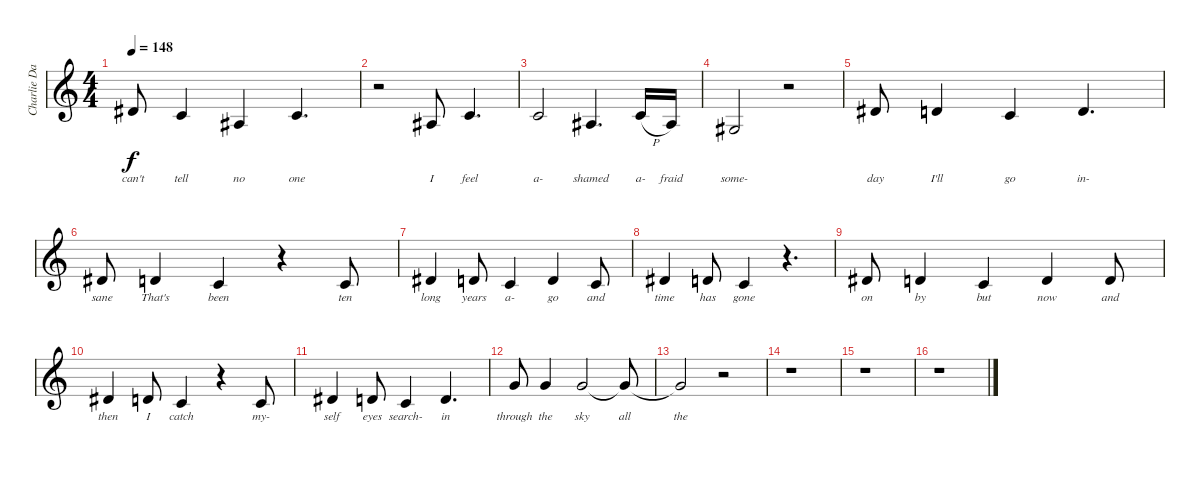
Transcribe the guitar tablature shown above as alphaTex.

\track ("Charlie Daniels Vocals" "Charlie Da") {instrument bassoon}
\staff {score}
\tuning (E4 B3 G3 D3 A2 E2) {hide}
\ts (4 4)
\tempo 148
\clef g2
\ks c
4.2.8{lyrics (0 "can't") lyrics (1 "") lyrics (2 "") lyrics (3 "") lyrics (4 "") dy f} 5.3.4{lyrics (0 "tell") lyrics (1 "") lyrics (2 "") lyrics (3 "") lyrics (4 "")} 3.3.4{lyrics (0 "no") lyrics (1 "") lyrics (2 "") lyrics (3 "") lyrics (4 "")} 5.3.4{d lyrics (0 "one") lyrics (1 "") lyrics (2 "") lyrics (3 "") lyrics (4 "")} |
r.2 3.3.8{lyrics (0 "I") lyrics (1 "") lyrics (2 "") lyrics (3 "") lyrics (4 "")} 5.3.4{d lyrics (0 "feel") lyrics (1 "") lyrics (2 "") lyrics (3 "") lyrics (4 "")} |
5.3.2{lyrics (0 "a-") lyrics (1 "") lyrics (2 "") lyrics (3 "") lyrics (4 "")} 3.3.4{d lyrics (0 "shamed") lyrics (1 "") lyrics (2 "") lyrics (3 "") lyrics (4 "")} 5.3{h}.16{lyrics (0 "a-") lyrics (1 "") lyrics (2 "") lyrics (3 "") lyrics (4 "")} 3.3.16{lyrics (0 "fraid") lyrics (1 "") lyrics (2 "") lyrics (3 "") lyrics (4 "")} |
6.4.2{lyrics (0 "some-") lyrics (1 "") lyrics (2 "") lyrics (3 "") lyrics (4 "")} r.2 |
4.2.8{lyrics (0 "day") lyrics (1 "") lyrics (2 "") lyrics (3 "") lyrics (4 "")} 3.2.4{lyrics (0 "I'll") lyrics (1 "") lyrics (2 "") lyrics (3 "") lyrics (4 "")} 5.3.4{lyrics (0 "go") lyrics (1 "") lyrics (2 "") lyrics (3 "") lyrics (4 "")} 3.2.4{d lyrics (0 "in-") lyrics (1 "") lyrics (2 "") lyrics (3 "") lyrics (4 "")} |
4.2.8{lyrics (0 "sane") lyrics (1 "") lyrics (2 "") lyrics (3 "") lyrics (4 "")} 3.2.4{lyrics (0 "That's") lyrics (1 "") lyrics (2 "") lyrics (3 "") lyrics (4 "")} 5.3.4{lyrics (0 "been") lyrics (1 "") lyrics (2 "") lyrics (3 "") lyrics (4 "")} r.4 5.3.8{lyrics (0 "ten") lyrics (1 "") lyrics (2 "") lyrics (3 "") lyrics (4 "")} |
4.2.4{lyrics (0 "long") lyrics (1 "") lyrics (2 "") lyrics (3 "") lyrics (4 "")} 3.2.8{lyrics (0 "years") lyrics (1 "") lyrics (2 "") lyrics (3 "") lyrics (4 "")} 5.3.4{lyrics (0 "a-") lyrics (1 "") lyrics (2 "") lyrics (3 "") lyrics (4 "")} 3.2.4{lyrics (0 "go") lyrics (1 "") lyrics (2 "") lyrics (3 "") lyrics (4 "")} 5.3.8{lyrics (0 "and") lyrics (1 "") lyrics (2 "") lyrics (3 "") lyrics (4 "")} |
4.2.4{lyrics (0 "time") lyrics (1 "") lyrics (2 "") lyrics (3 "") lyrics (4 "")} 3.2.8{lyrics (0 "has") lyrics (1 "") lyrics (2 "") lyrics (3 "") lyrics (4 "")} 5.3.4{lyrics (0 "gone") lyrics (1 "") lyrics (2 "") lyrics (3 "") lyrics (4 "")} r.4{d} |
4.2.8{lyrics (0 "on") lyrics (1 "") lyrics (2 "") lyrics (3 "") lyrics (4 "")} 3.2.4{lyrics (0 "by") lyrics (1 "") lyrics (2 "") lyrics (3 "") lyrics (4 "")} 5.3.4{lyrics (0 "but") lyrics (1 "") lyrics (2 "") lyrics (3 "") lyrics (4 "")} 3.2.4{lyrics (0 "now") lyrics (1 "") lyrics (2 "") lyrics (3 "") lyrics (4 "")} 3.2.8{lyrics (0 "and") lyrics (1 "") lyrics (2 "") lyrics (3 "") lyrics (4 "")} |
4.2.4{lyrics (0 "then") lyrics (1 "") lyrics (2 "") lyrics (3 "") lyrics (4 "")} 3.2.8{lyrics (0 "I") lyrics (1 "") lyrics (2 "") lyrics (3 "") lyrics (4 "")} 5.3.4{lyrics (0 "catch") lyrics (1 "") lyrics (2 "") lyrics (3 "") lyrics (4 "")} r.4 5.3.8{lyrics (0 "my-") lyrics (1 "") lyrics (2 "") lyrics (3 "") lyrics (4 "")} |
4.2.4{lyrics (0 "self") lyrics (1 "") lyrics (2 "") lyrics (3 "") lyrics (4 "")} 3.2.8{lyrics (0 "eyes") lyrics (1 "") lyrics (2 "") lyrics (3 "") lyrics (4 "")} 5.3.4{lyrics (0 "search-") lyrics (1 "") lyrics (2 "") lyrics (3 "") lyrics (4 "")} 3.2.4{d lyrics (0 "in") lyrics (1 "") lyrics (2 "") lyrics (3 "") lyrics (4 "")} |
3.1.8{lyrics (0 "through") lyrics (1 "") lyrics (2 "") lyrics (3 "") lyrics (4 "")} 3.1.4{lyrics (0 "the") lyrics (1 "") lyrics (2 "") lyrics (3 "") lyrics (4 "")} 3.1.2{lyrics (0 "sky") lyrics (1 "") lyrics (2 "") lyrics (3 "") lyrics (4 "")} 3.1{t}.8{lyrics (0 "all") lyrics (1 "") lyrics (2 "") lyrics (3 "") lyrics (4 "")} |
3.1{t}.2{lyrics (0 "the") lyrics (1 "") lyrics (2 "") lyrics (3 "") lyrics (4 "")} r.2 |
r.1 |
r.1 |
r.1
